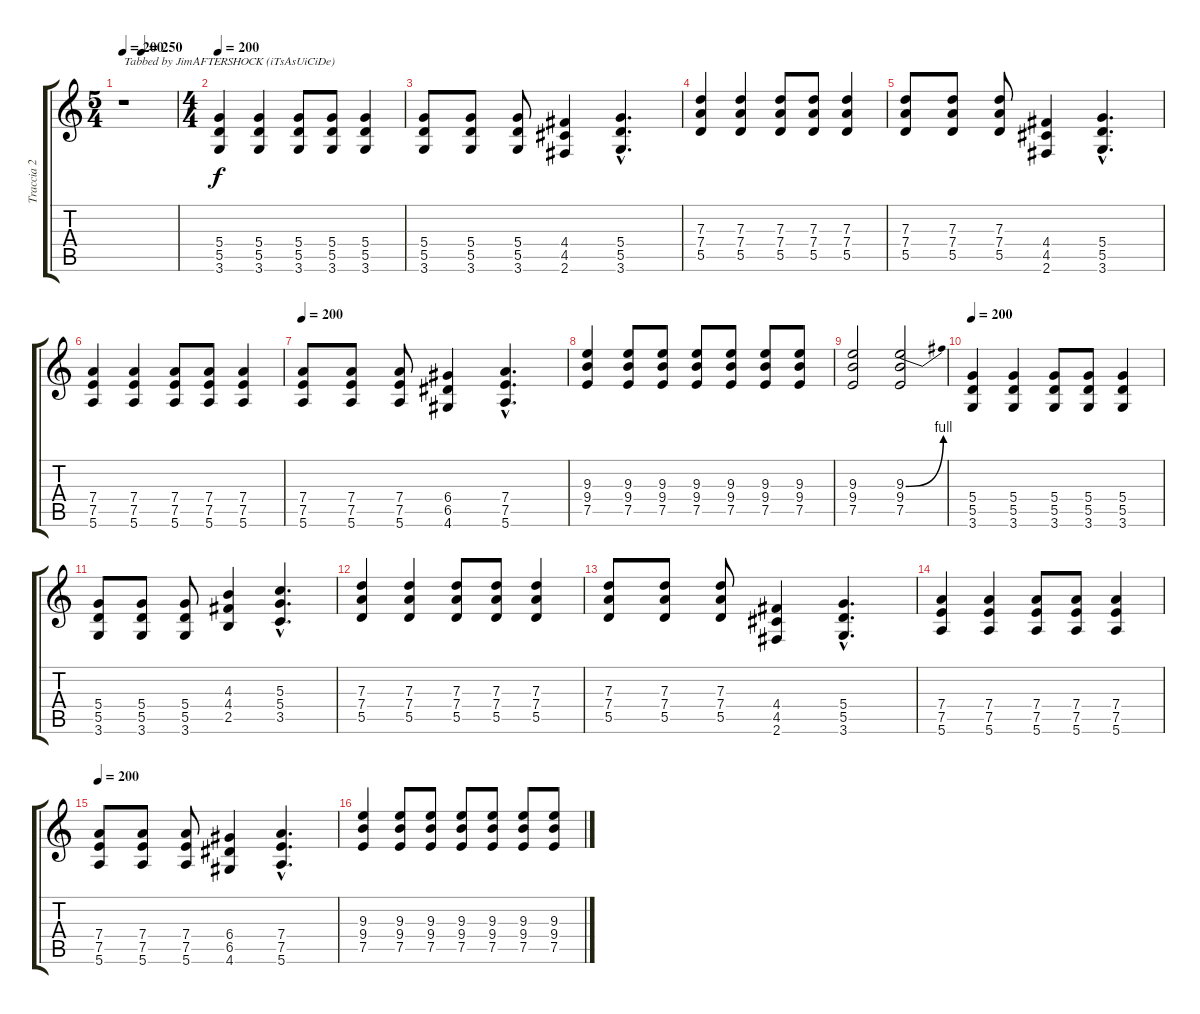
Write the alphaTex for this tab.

\track ("Traccia 2" "Traccia 2") {instrument distortionguitar}
\staff {score tabs}
\tuning (E4 B3 G3 D3 A2 E2) {hide}
\ts (5 4)
\tempo 200
\tempo 400
\tempo (250 0.35)
\tempo 200
\clef g2
\ks c
r.1{txt "Tabbed by JimAFTERSHOCK (iTsAsUiCiDe)" dy f instrument distortionguitar} |
\ts (4 4)
\tempo 200
(5.4 5.5 3.6).4 (5.4 5.5 3.6).4 (5.4 5.5 3.6).8 (5.4 5.5 3.6).8 (5.4 5.5 3.6).4 |
(5.4 5.5 3.6).8 (5.4 5.5 3.6).8 (5.4 5.5 3.6).8 (4.4 4.5 2.6).4 (5.4{hac} 5.5{hac} 3.6{hac}).4{d} |
(7.3 7.4 5.5).4 (7.3 7.4 5.5).4 (7.3 7.4 5.5).8 (7.3 7.4 5.5).8 (7.3 7.4 5.5).4 |
(7.3 7.4 5.5).8 (7.3 7.4 5.5).8 (7.3 7.4 5.5).8 (4.4 4.5 2.6).4 (5.4{hac} 5.5{hac} 3.6{hac}).4{d} |
(7.4 7.5 5.6).4 (7.4 7.5 5.6).4 (7.4 7.5 5.6).8 (7.4 7.5 5.6).8 (7.4 7.5 5.6).4 |
\tempo 200
(7.4 7.5 5.6).8 (7.4 7.5 5.6).8 (7.4 7.5 5.6).8 (6.4 6.5 4.6).4 (7.4{hac} 7.5{hac} 5.6{hac}).4{d} |
(9.3 9.4 7.5).4 (9.3 9.4 7.5).8 (9.3 9.4 7.5).8 (9.3 9.4 7.5).8 (9.3 9.4 7.5).8 (9.3 9.4 7.5).8 (9.3 9.4 7.5).8 |
(9.3 9.4 7.5).2 (9.3{be (bend 0 0 60 4)} 9.4 7.5).2 |
\tempo 200
(5.4 5.5 3.6).4 (5.4 5.5 3.6).4 (5.4 5.5 3.6).8 (5.4 5.5 3.6).8 (5.4 5.5 3.6).4 |
(5.4 5.5 3.6).8 (5.4 5.5 3.6).8 (5.4 5.5 3.6).8 (4.3 4.4 2.5).4 (5.3{hac} 5.4{hac} 3.5{hac}).4{d} |
(7.3 7.4 5.5).4 (7.3 7.4 5.5).4 (7.3 7.4 5.5).8 (7.3 7.4 5.5).8 (7.3 7.4 5.5).4 |
(7.3 7.4 5.5).8 (7.3 7.4 5.5).8 (7.3 7.4 5.5).8 (4.4 4.5 2.6).4 (5.4{hac} 5.5{hac} 3.6{hac}).4{d} |
(7.4 7.5 5.6).4 (7.4 7.5 5.6).4 (7.4 7.5 5.6).8 (7.4 7.5 5.6).8 (7.4 7.5 5.6).4 |
\tempo 200
(7.4 7.5 5.6).8 (7.4 7.5 5.6).8 (7.4 7.5 5.6).8 (6.4 6.5 4.6).4 (7.4{hac} 7.5{hac} 5.6{hac}).4{d} |
(9.3 9.4 7.5).4 (9.3 9.4 7.5).8 (9.3 9.4 7.5).8 (9.3 9.4 7.5).8 (9.3 9.4 7.5).8 (9.3 9.4 7.5).8 (9.3 9.4 7.5).8
